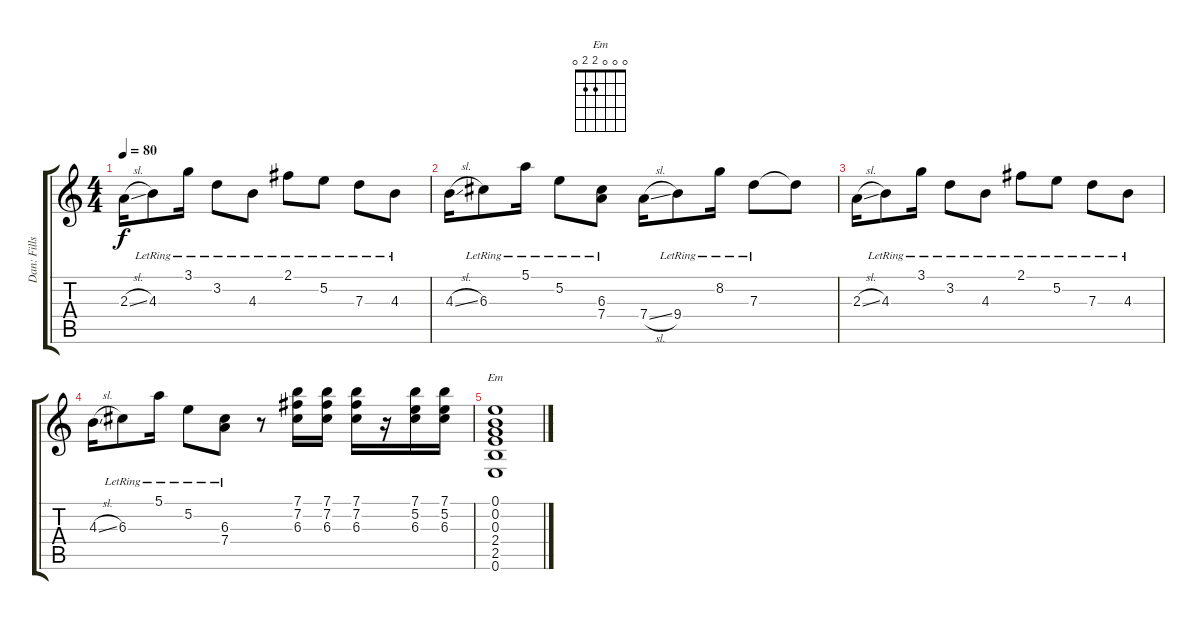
\track ("Dan: Fills, Solo, Rythm" "Dan: Fills") {instrument overdrivenguitar}
\staff {score tabs}
\tuning (E4 B3 G3 D3 A2 E2) {hide}
\chord ("Em" 0 0 0 2 2 0)
\ts (4 4)
\tempo 80
\clef g2
\ks c
2.3{sl}.16{dy f volume 13 balance 8 instrument acousticguitarsteel} 4.3{lr}.8 3.1{lr}.16 3.2{lr}.8 4.3{lr}.8 2.1{lr}.8 5.2{lr}.8 7.3{lr}.8 4.3{lr}.8 |
4.3{sl}.16 6.3{lr}.8 5.1{lr}.16 5.2{lr}.8 (6.3{lr} 7.4{lr}).8 7.4{sl}.16 9.4{lr}.8 8.2{lr}.16 7.3{lr}.8 7.3{t}.8 |
2.3{sl}.16{volume 13 balance 8 instrument acousticguitarsteel} 4.3{lr}.8 3.1{lr}.16 3.2{lr}.8 4.3{lr}.8 2.1{lr}.8 5.2{lr}.8 7.3{lr}.8 4.3{lr}.8 |
4.3{sl}.16 6.3{lr}.8 5.1{lr}.16 5.2{lr}.8 (6.3{lr} 7.4{lr}).8 r.8 (7.1 7.2 6.3).16 (7.1 7.2 6.3).16 (7.1 7.2 6.3).16 r.16 (7.1 5.2 6.3).16 (7.1 5.2 6.3).16 |
(0.1 0.2 0.3 2.4 2.5 0.6).1{ch "Em"}
